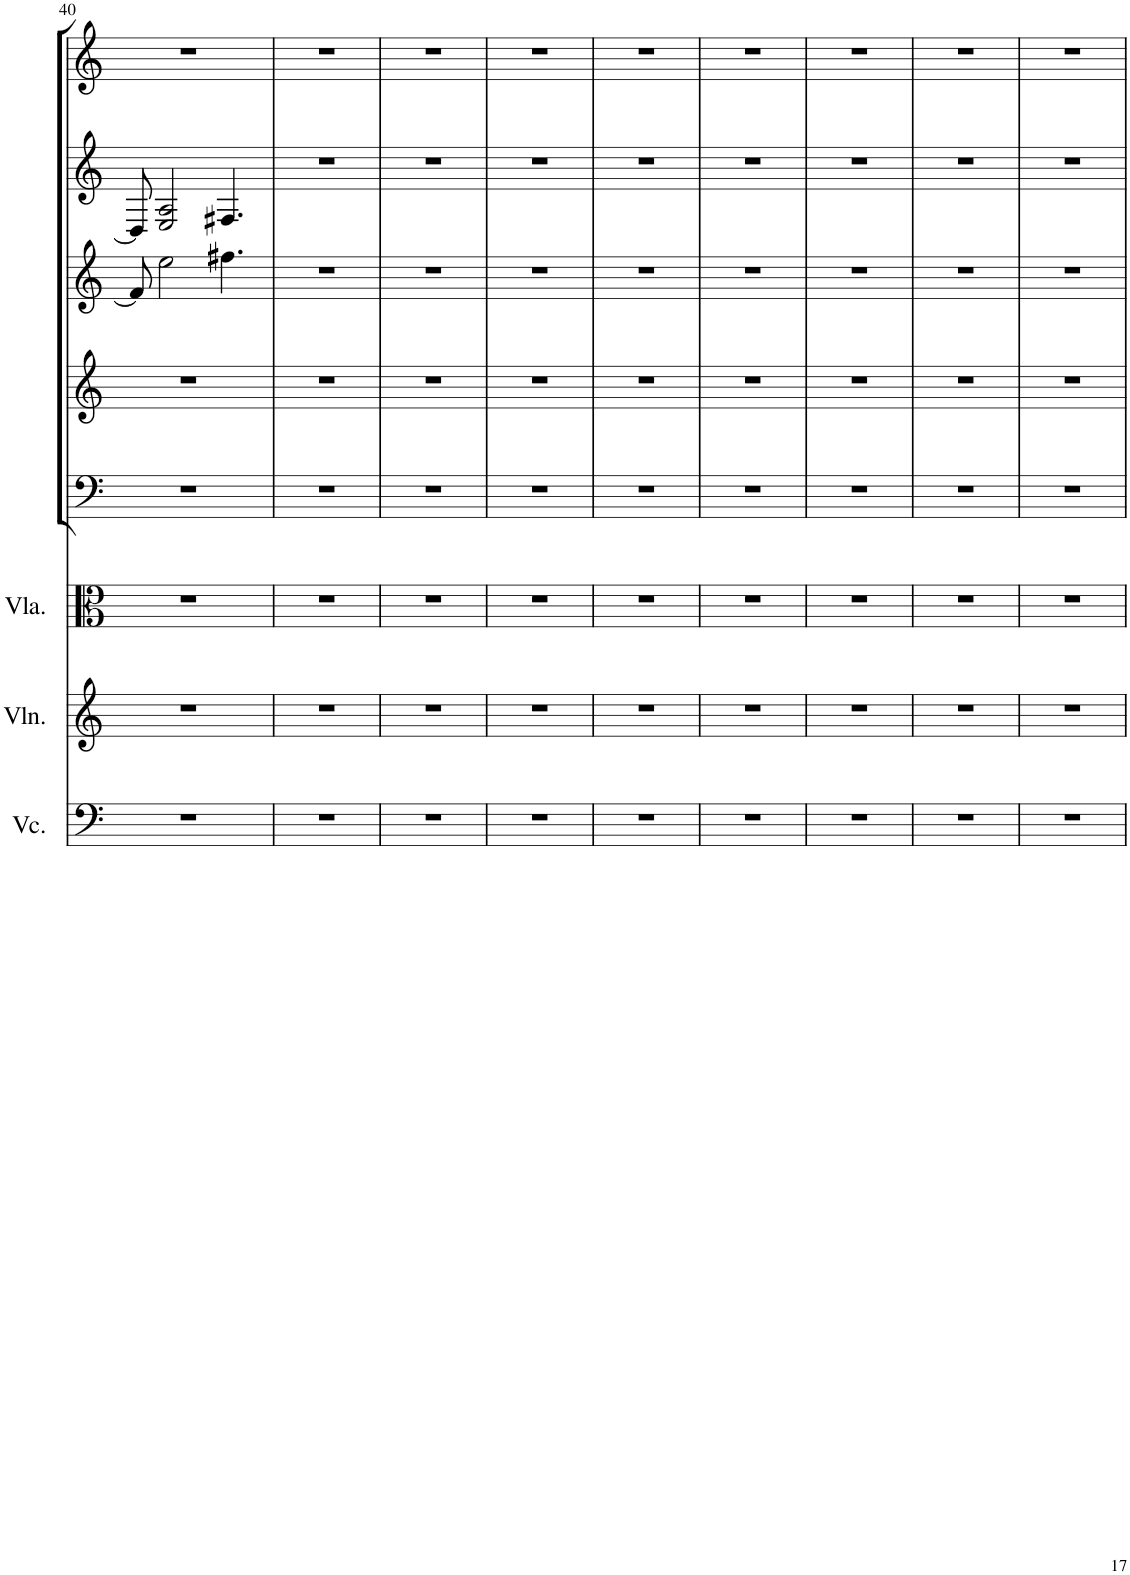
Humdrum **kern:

**kern	**kern	**kern	**kern	**kern	**kern	**kern	**kern
*part8	*part7	*part6	*part5	*part4	*part3	*part2	*part1
*staff8	*staff7	*staff6	*staff5	*staff4	*staff3	*staff2	*staff1
*I"Violoncello	*I"Violin	*I"Viola	*I"Bassoon	*I"Horn in F	*I"Bb Clarinet	*I"Oboe	*I"Flute
*I'Vc.	*I'Vln.	*I'Vla.	*I'Bsn	*I'Hn	*I'Cl	*I'Ob	*I'Fl
!!LO:PB:g=z
*clefF4	*clefG2	*clefC3	*clefF4	*clefG2	*clefG2	*clefG2	*clefG2
*	*	*	*	*ITrd4c7	*ITrd1c2	*	*
*k[]	*k[]	*k[]	*k[]	*k[]	*k[]	*k[]	*k[]
*M4/4	*M4/4	*M4/4	*M4/4	*M4/4	*M4/4	*M4/4	*M4/4
=40	=40	=40	=40	=40	=40	=40	=40
1r	1r	1r	1r	1r	8f#/]	8D/]	1r
.	.	.	.	.	2ee\	2E/ 2A/	.
.	.	.	.	.	4.ff#X\	4.F#X/	.
=41	=41	=41	=41	=41	=41	=41	=41
1r	1r	1r	1r	1r	1r	1r	1r
=42	=42	=42	=42	=42	=42	=42	=42
1r	1r	1r	1r	1r	1r	1r	1r
=43	=43	=43	=43	=43	=43	=43	=43
1r	1r	1r	1r	1r	1r	1r	1r
=44	=44	=44	=44	=44	=44	=44	=44
1r	1r	1r	1r	1r	1r	1r	1r
=45	=45	=45	=45	=45	=45	=45	=45
1r	1r	1r	1r	1r	1r	1r	1r
=46	=46	=46	=46	=46	=46	=46	=46
1r	1r	1r	1r	1r	1r	1r	1r
=47	=47	=47	=47	=47	=47	=47	=47
1r	1r	1r	1r	1r	1r	1r	1r
=48	=48	=48	=48	=48	=48	=48	=48
1r	1r	1r	1r	1r	1r	1r	1r
=	=	=	=	=	=	=	=
*-	*-	*-	*-	*-	*-	*-	*-
